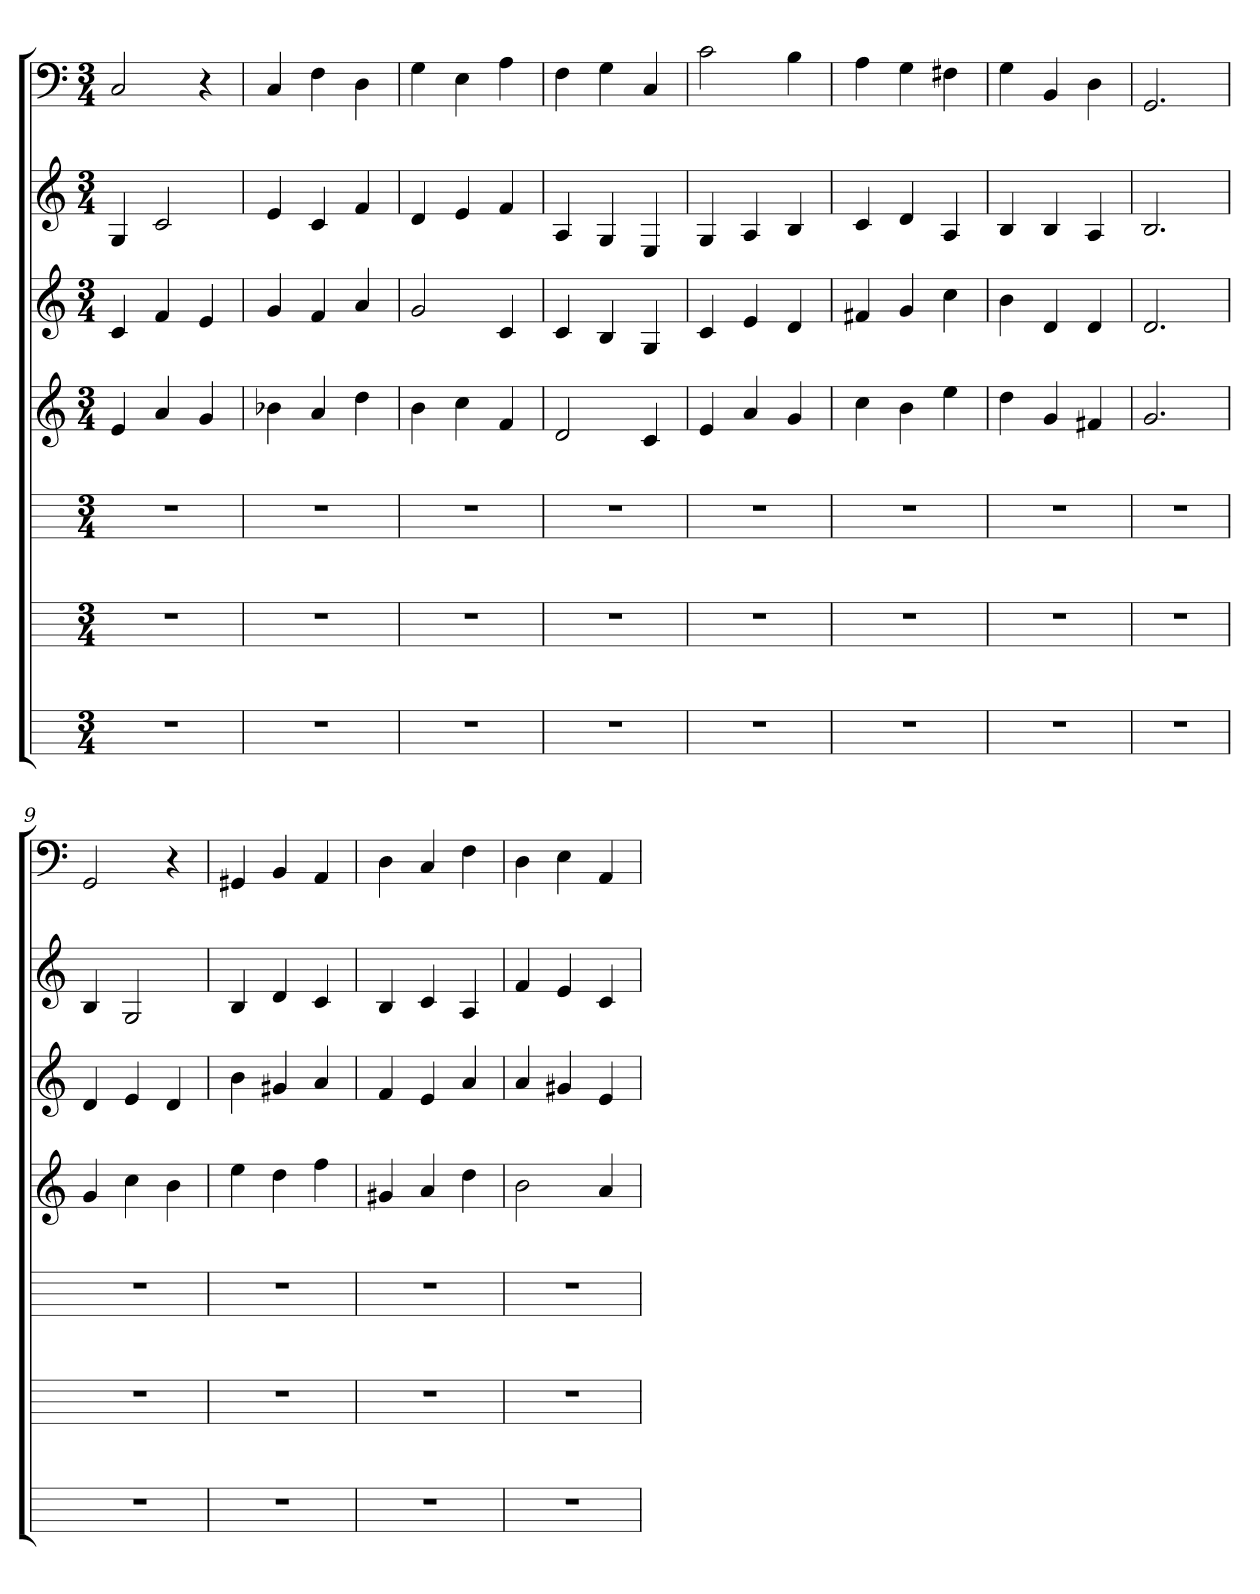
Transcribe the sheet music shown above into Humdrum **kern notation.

**kern	**kern	**kern	**kern	**kern	**kern	**kern
*part7	*part6	*part5	*part4	*part3	*part2	*part1
*staff7	*staff6	*staff5	*staff4	*staff3	*staff2	*staff1
*k[]	*k[]	*k[]	*k[]	*k[]	*k[]	*k[]
*C:	*C:	*C:	*C:	*C:	*C:	*C:
*M3/4	*M3/4	*M3/4	*M3/4	*M3/4	*M3/4	*M3/4
=1	=1	=1	=1	=1	=1	=1
2.r	2.r	2.r	4e	4c	4G	2C
.	.	.	4a	4f	2c	.
.	.	.	4g	4e	.	4r
=2	=2	=2	=2	=2	=2	=2
2.r	2.r	2.r	4b-X	4g	4e	4C
.	.	.	4a	4f	4c	4F
.	.	.	4dd	4a	4f	4D
=3	=3	=3	=3	=3	=3	=3
2.r	2.r	2.r	4b	2g	4d	4G
.	.	.	4cc	.	4e	4E
.	.	.	4f	4c	4f	4A
=4	=4	=4	=4	=4	=4	=4
2.r	2.r	2.r	2d	4c	4A	4F
.	.	.	.	4B	4G	4G
.	.	.	4c	4G	4E	4C
=5	=5	=5	=5	=5	=5	=5
2.r	2.r	2.r	4e	4c	4G	2c
.	.	.	4a	4e	4A	.
.	.	.	4g	4d	4B	4B
=6	=6	=6	=6	=6	=6	=6
2.r	2.r	2.r	4cc	4f#X	4c	4A
.	.	.	4b	4g	4d	4G
.	.	.	4ee	4cc	4A	4F#X
=7	=7	=7	=7	=7	=7	=7
2.r	2.r	2.r	4dd	4b	4B	4G
.	.	.	4g	4d	4B	4BB
.	.	.	4f#X	4d	4A	4D
=8	=8	=8	=8	=8	=8	=8
2.r	2.r	2.r	2.g	2.d	2.B	2.GG
=9	=9	=9	=9	=9	=9	=9
2.r	2.r	2.r	4g	4d	4B	2GG
.	.	.	4cc	4e	2G	.
.	.	.	4b	4d	.	4r
=10	=10	=10	=10	=10	=10	=10
2.r	2.r	2.r	4ee	4b	4B	4GG#X
.	.	.	4dd	4g#X	4d	4BB
.	.	.	4ff	4a	4c	4AA
=11	=11	=11	=11	=11	=11	=11
2.r	2.r	2.r	4g#X	4f	4B	4D
.	.	.	4a	4e	4c	4C
.	.	.	4dd	4a	4A	4F
=12	=12	=12	=12	=12	=12	=12
2.r	2.r	2.r	2b	4a	4f	4D
.	.	.	.	4g#X	4e	4E
.	.	.	4a	4e	4c	4AA
=	=	=	=	=	=	=
*-	*-	*-	*-	*-	*-	*-
